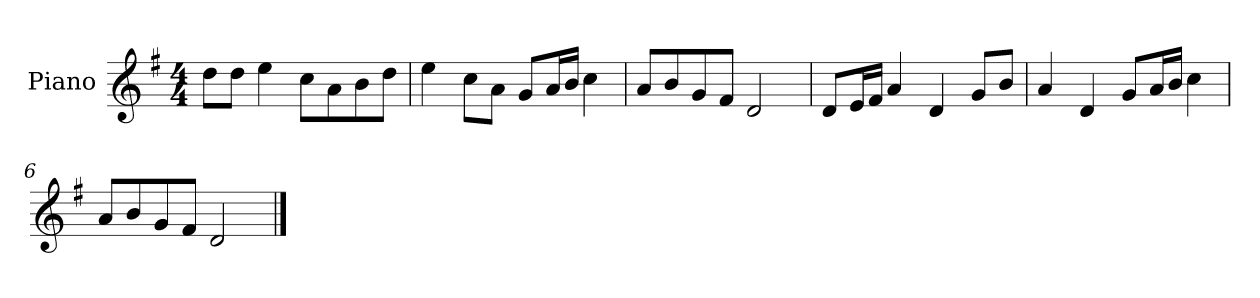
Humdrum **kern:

**kern
*part1
*staff1
*I"Piano
*I'P-no
*clefG2
*k[f#]
*M4/4
*MM90
=1
8dd\L
8dd\J
4ee\
8cc\L
8a\
8b\
8dd\J
=2
4ee\
8cc\L
8a\J
8g/L
16a/L
16b/JJ
4cc\
=3
8a/L
8b/
8g/
8f#/J
2d/
=4
8d/L
16e/L
16f#/JJ
4a/
4d/
8g/L
8b/J
=5
4a/
4d/
8g/L
16a/L
16b/JJ
4cc\
=6
8a/L
8b/
8g/
8f#/J
2d/
==
*-
